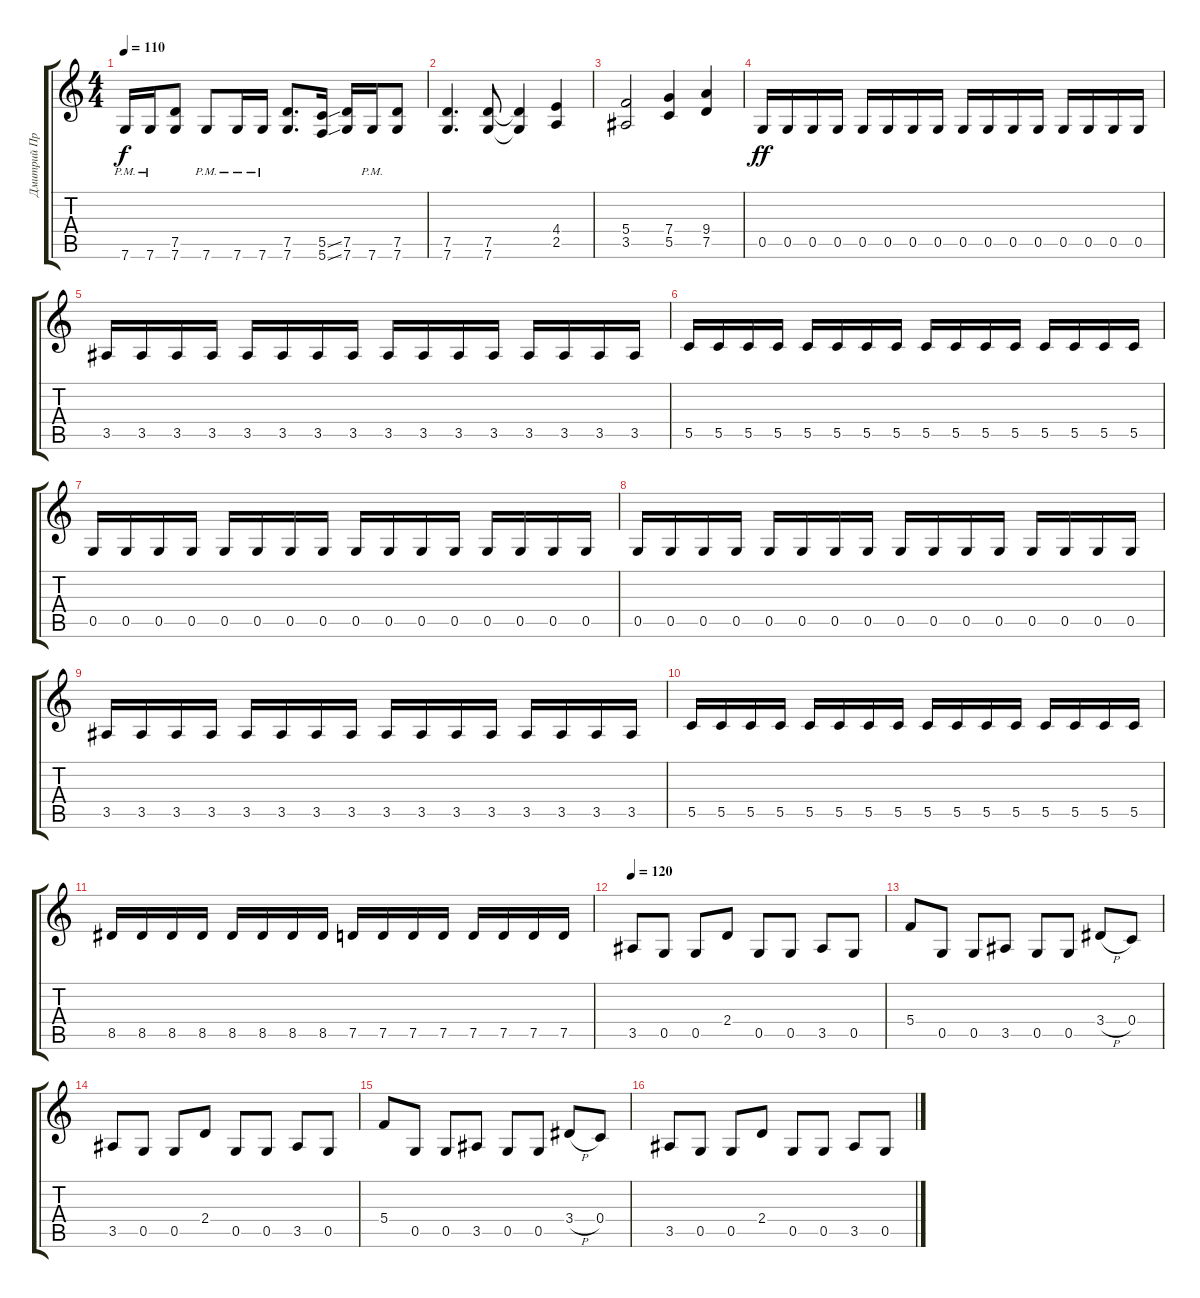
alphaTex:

\track ("Дмитрий Процко" "Дмитрий Пр") {instrument distortionguitar}
\staff {score tabs}
\tuning (D4 A3 F3 C3 G2 C2) {hide}
\ts (4 4)
\tempo 110
\clef g2
\ks c
7.6{pm}.16{dy f} 7.6{pm}.16 (7.5 7.6).8 7.6{pm}.8 7.6{pm}.16 7.6{pm}.16 (7.5 7.6).8{d} (5.5{ss} 5.6{ss}).16 (7.5 7.6).16 7.6{pm}.16 (7.5 7.6).8 |
(7.5 7.6).4{d} (7.5 7.6).8 (7.5{t} 7.6{t}).4 (4.4 2.5).4 |
(5.4 3.5).2 (7.4 5.5).4 (9.4 7.5).4 |
0.5.16{dy ff} 0.5.16 0.5.16 0.5.16 0.5.16 0.5.16 0.5.16 0.5.16 0.5.16 0.5.16 0.5.16 0.5.16 0.5.16 0.5.16 0.5.16 0.5.16 |
3.5.16 3.5.16 3.5.16 3.5.16 3.5.16 3.5.16 3.5.16 3.5.16 3.5.16 3.5.16 3.5.16 3.5.16 3.5.16 3.5.16 3.5.16 3.5.16 |
5.5.16 5.5.16 5.5.16 5.5.16 5.5.16 5.5.16 5.5.16 5.5.16 5.5.16 5.5.16 5.5.16 5.5.16 5.5.16 5.5.16 5.5.16 5.5.16 |
0.5.16 0.5.16 0.5.16 0.5.16 0.5.16 0.5.16 0.5.16 0.5.16 0.5.16 0.5.16 0.5.16 0.5.16 0.5.16 0.5.16 0.5.16 0.5.16 |
0.5.16 0.5.16 0.5.16 0.5.16 0.5.16 0.5.16 0.5.16 0.5.16 0.5.16 0.5.16 0.5.16 0.5.16 0.5.16 0.5.16 0.5.16 0.5.16 |
3.5.16 3.5.16 3.5.16 3.5.16 3.5.16 3.5.16 3.5.16 3.5.16 3.5.16 3.5.16 3.5.16 3.5.16 3.5.16 3.5.16 3.5.16 3.5.16 |
5.5.16 5.5.16 5.5.16 5.5.16 5.5.16 5.5.16 5.5.16 5.5.16 5.5.16 5.5.16 5.5.16 5.5.16 5.5.16 5.5.16 5.5.16 5.5.16 |
8.5.16 8.5.16 8.5.16 8.5.16 8.5.16 8.5.16 8.5.16 8.5.16 7.5.16 7.5.16 7.5.16 7.5.16 7.5.16 7.5.16 7.5.16 7.5.16 |
\tempo 120
3.5.8 0.5.8 0.5.8 2.4.8 0.5.8 0.5.8 3.5.8 0.5.8 |
5.4.8 0.5.8 0.5.8 3.5.8 0.5.8 0.5.8 3.4{h}.8 0.4.8 |
3.5.8 0.5.8 0.5.8 2.4.8 0.5.8 0.5.8 3.5.8 0.5.8 |
5.4.8 0.5.8 0.5.8 3.5.8 0.5.8 0.5.8 3.4{h}.8 0.4.8 |
3.5.8 0.5.8 0.5.8 2.4.8 0.5.8 0.5.8 3.5.8 0.5.8
